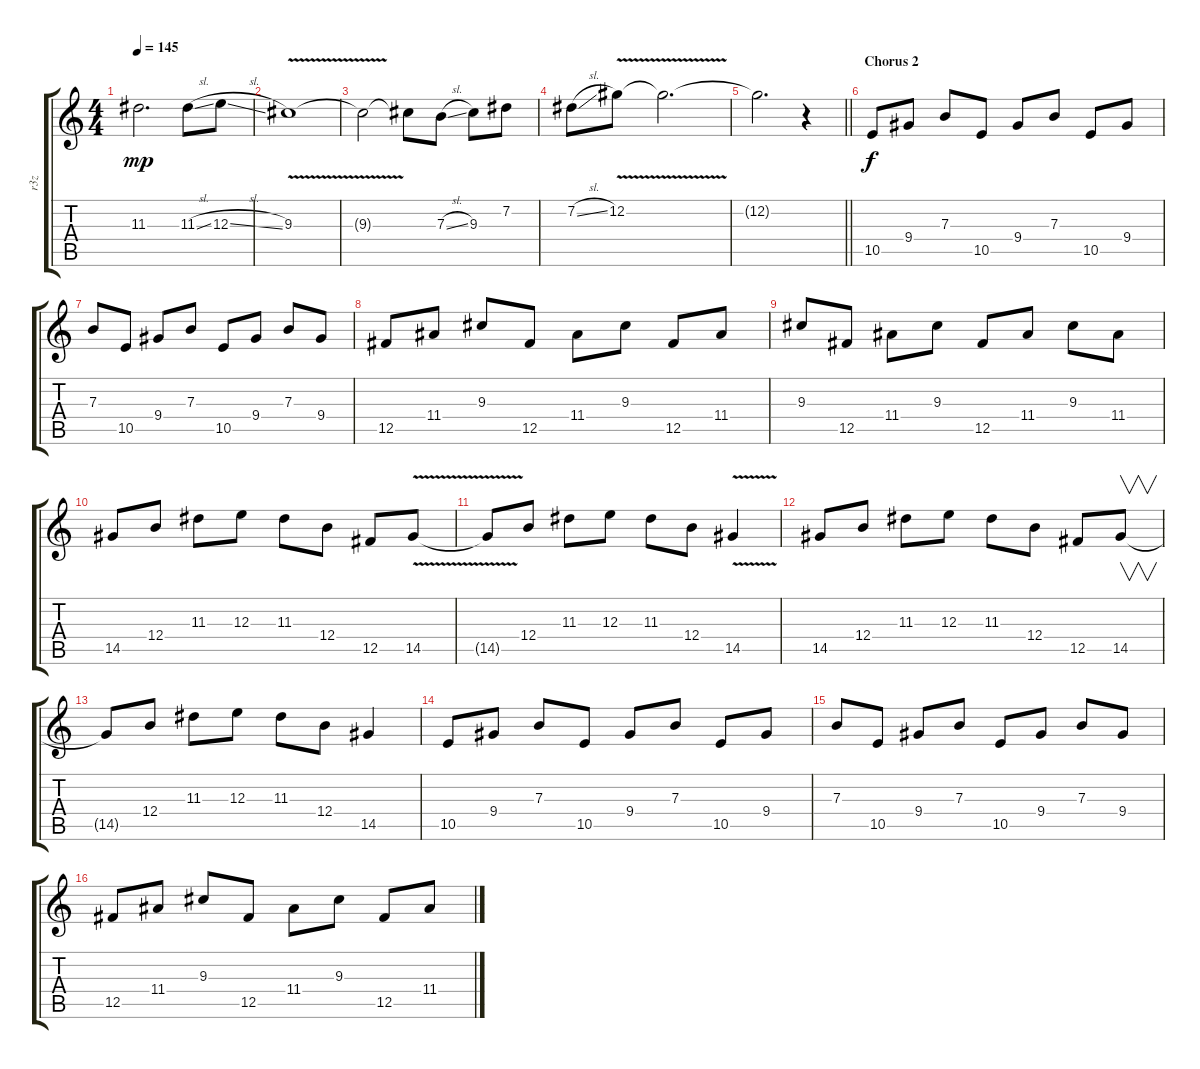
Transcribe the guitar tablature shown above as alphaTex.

\track ("r3z" "r3z") {instrument overdrivenguitar}
\staff {score tabs}
\tuning (Db4 Ab3 E3 B2 Gb2 B1) {hide}
\ts (4 4)
\tempo 145
\clef g2
\ks c
11.3{t}.2{d dy mp} 11.3{sl}.8 12.3{sl}.8 |
9.3{v}.1 |
9.3{t}.2 9.3{t}.8 7.3{sl}.8 9.3.8 7.2.8 |
7.2{sl}.8 12.2{v}.8 12.2{t}.2{d} |
\barLineRight lightlight
12.2{t}.2{d} r.4 |
\section ("" "Chorus 2")
10.5.8{dy f balance 0 instrument distortionguitar} 9.4.8 7.3.8 10.5.8 9.4.8 7.3.8 10.5.8 9.4.8 |
7.3.8 10.5.8 9.4.8 7.3.8 10.5.8 9.4.8 7.3.8 9.4.8 |
12.5.8 11.4.8 9.3.8 12.5.8 11.4.8 9.3.8 12.5.8 11.4.8 |
9.3.8 12.5.8 11.4.8 9.3.8 12.5.8 11.4.8 9.3.8 11.4.8 |
14.5.8 12.4.8 11.3.8 12.3.8 11.3.8 12.4.8 12.5.8 14.5{v}.8 |
14.5{t}.8 12.4.8 11.3.8 12.3.8 11.3.8 12.4.8 14.5{v}.4 |
14.5.8 12.4.8 11.3.8 12.3.8 11.3.8 12.4.8 12.5.8 14.5.8{v} |
14.5{t}.8 12.4.8 11.3.8 12.3.8 11.3.8 12.4.8 14.5.4 |
10.5.8 9.4.8 7.3.8 10.5.8 9.4.8 7.3.8 10.5.8 9.4.8 |
7.3.8 10.5.8 9.4.8 7.3.8 10.5.8 9.4.8 7.3.8 9.4.8 |
12.5.8 11.4.8 9.3.8 12.5.8 11.4.8 9.3.8 12.5.8 11.4.8
